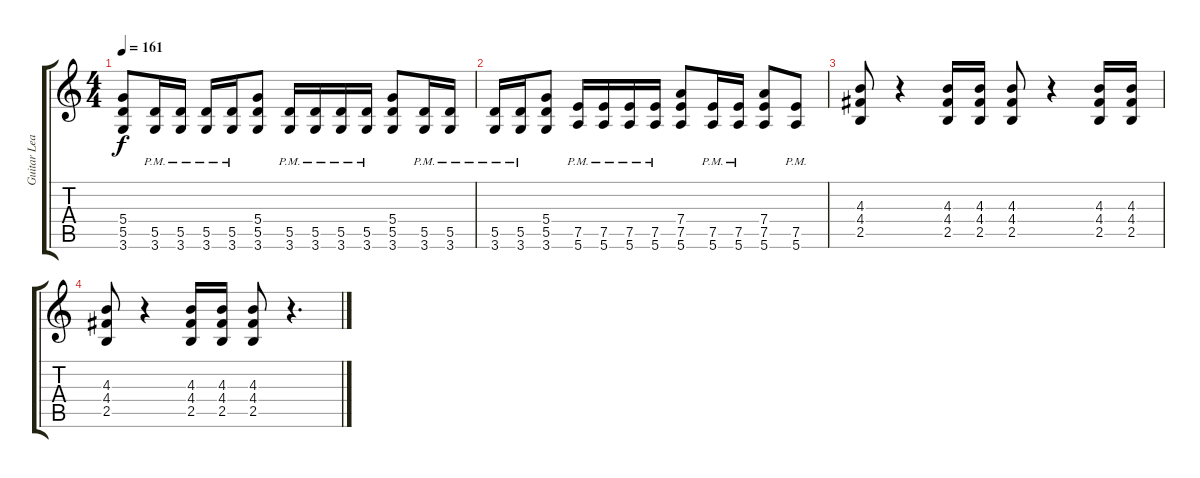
\track ("Guitar Lead" "Guitar Lea") {instrument overdrivenguitar}
\staff {score tabs}
\tuning (E4 B3 G3 D3 A2 E2) {hide}
\ts (4 4)
\tempo 161
\clef g2
\ks c
(5.4 5.5 3.6).8{dy f} (5.5{pm} 3.6{pm}).16 (5.5{pm} 3.6{pm}).16 (5.5{pm} 3.6{pm}).16 (5.5{pm} 3.6{pm}).16 (5.4 5.5 3.6).8 (5.5{pm} 3.6{pm}).16 (5.5{pm} 3.6{pm}).16 (5.5{pm} 3.6{pm}).16 (5.5{pm} 3.6{pm}).16 (5.4 5.5 3.6).8 (5.5{pm} 3.6{pm}).16 (5.5{pm} 3.6{pm}).16 |
(5.5{pm} 3.6{pm}).16 (5.5{pm} 3.6{pm}).16 (5.4 5.5 3.6).8 (7.5{pm} 5.6{pm}).16 (7.5{pm} 5.6{pm}).16 (7.5{pm} 5.6{pm}).16 (7.5{pm} 5.6{pm}).16 (7.4 7.5 5.6).8 (7.5{pm} 5.6{pm}).16 (7.5{pm} 5.6{pm}).16 (7.4 7.5 5.6).8 (7.5{pm} 5.6{pm}).8 |
(4.3 4.4 2.5).8 r.4 (4.3 4.4 2.5).16 (4.3 4.4 2.5).16 (4.3 4.4 2.5).8 r.4 (4.3 4.4 2.5).16 (4.3 4.4 2.5).16 |
(4.3 4.4 2.5).8 r.4 (4.3 4.4 2.5).16 (4.3 4.4 2.5).16 (4.3 4.4 2.5).8 r.4{d}
